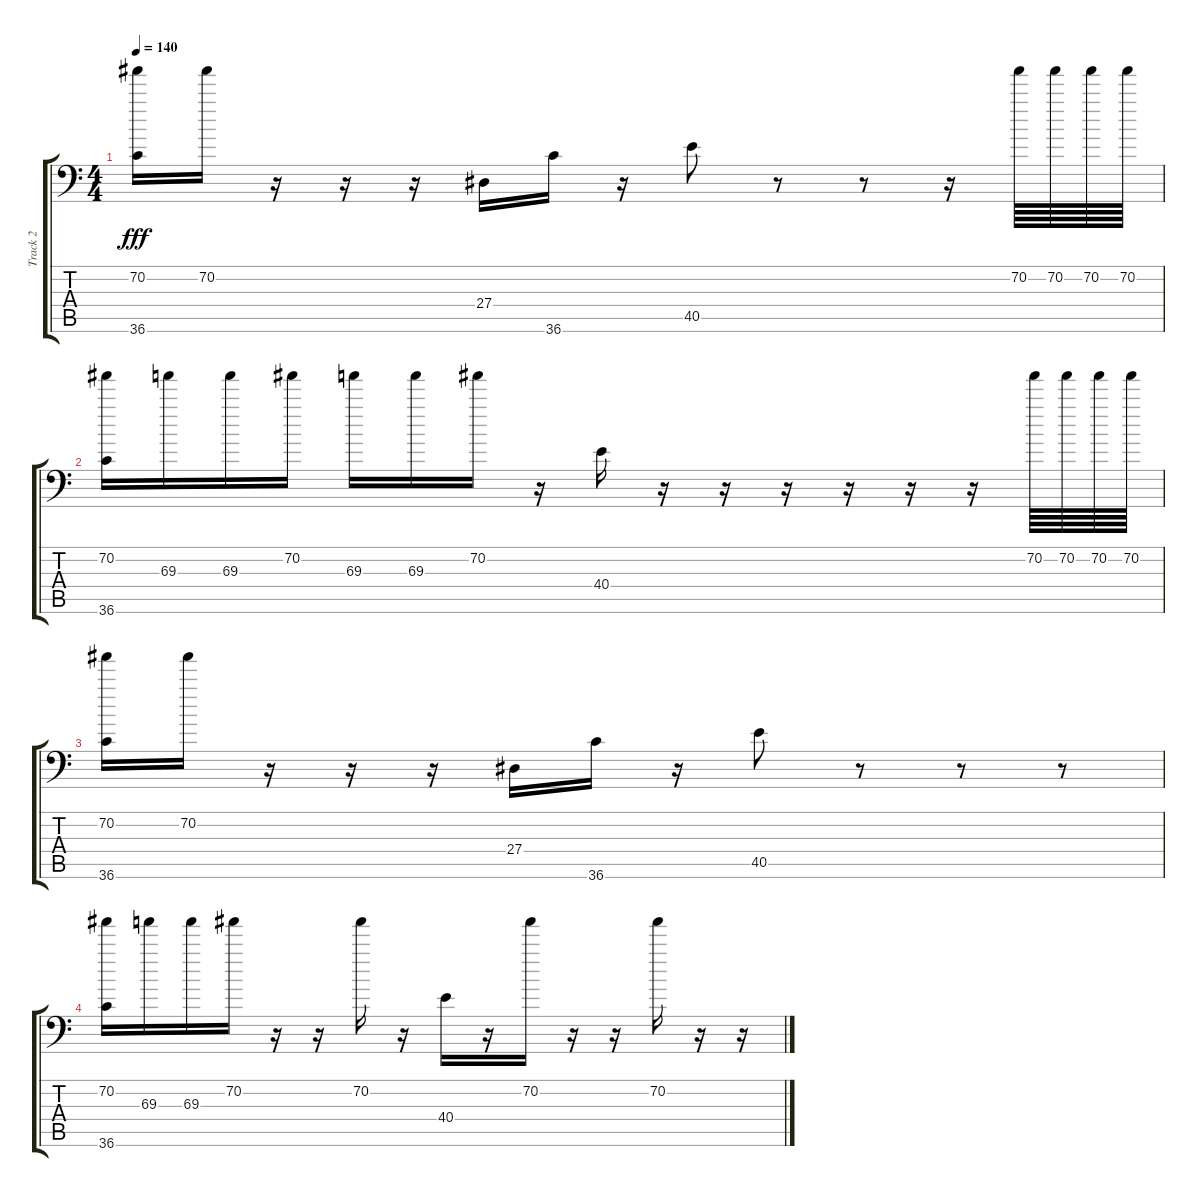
\track ("Track 2" "Track 2") {instrument acousticgrandpiano}
\staff {score tabs}
\tuning (C-1 C-1 C-1 C-1 C-1 C-1) {hide}
\ts (4 4)
\tempo 140
\clef f4
\ks c
(70.2 36.6).16{dy fff} 70.2.16 r.16 r.16 r.16 27.4.16 36.6.16 r.16 40.5.8 r.8 r.8 r.16 70.2.64 70.2.64 70.2.64 70.2.64 |
(70.2 36.6).16 69.3.16 69.3.16 70.2.16 69.3.16 69.3.16 70.2.16 r.16 40.4.16 r.16 r.16 r.16 r.16 r.16 r.16 70.2.64 70.2.64 70.2.64 70.2.64 |
(70.2 36.6).16 70.2.16 r.16 r.16 r.16 27.4.16 36.6.16 r.16 40.5.8 r.8 r.8 r.8 |
(70.2 36.6).16 69.3.16 69.3.16 70.2.16 r.16 r.16 70.2.16 r.16 40.4.16 r.16 70.2.16 r.16 r.16 70.2.16 r.16 r.16
